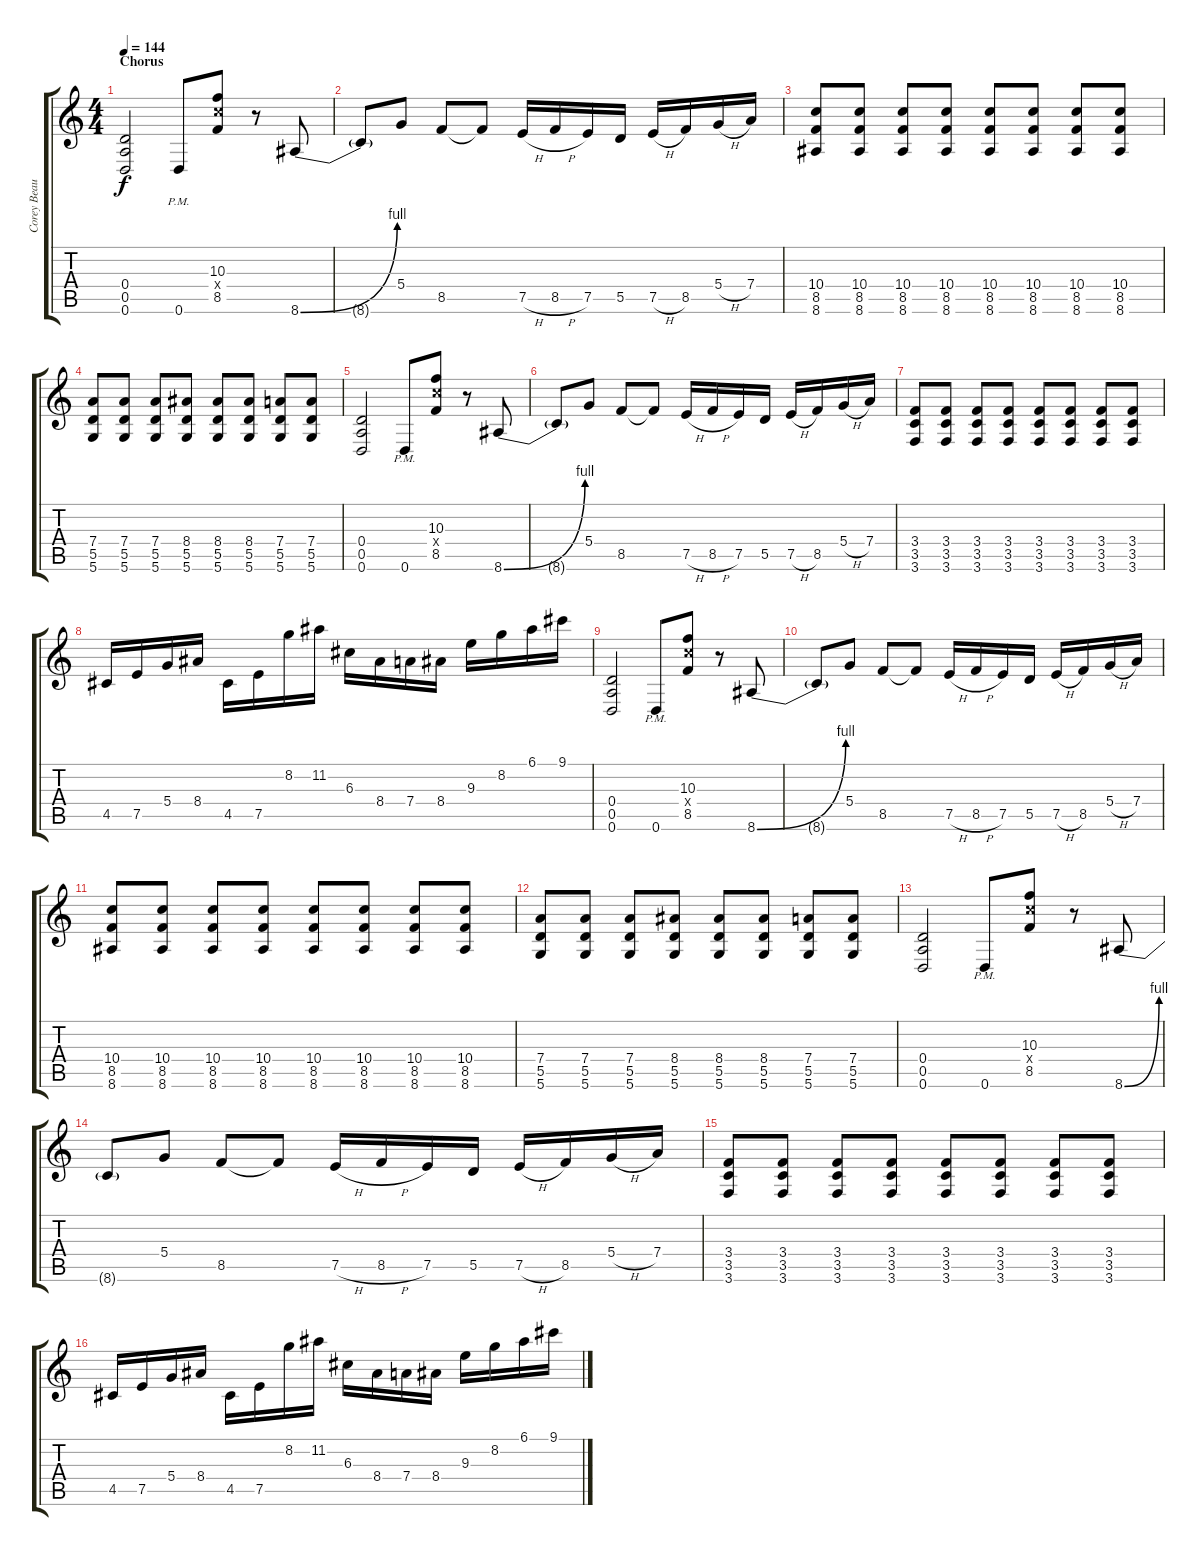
\track ("Corey Beaulieu" "Corey Beau") {instrument distortionguitar}
\staff {score tabs}
\tuning (E4 B3 G3 D3 A2 D2) {hide}
\ts (4 4)
\section ("" "Chorus")
\tempo 144
\clef g2
\ks c
(0.4 0.5 0.6).2{dy f} 0.6{pm}.8 (10.3 10.4{x} 8.5).8 r.8 8.6{be (bend 0 0 60 4)}.8 |
8.6{t}.8 5.4.8 8.5.8 8.5{t}.8 7.5{h}.16 8.5{h}.16 7.5.16 5.5.16 7.5{h}.16 8.5.16 5.4{h}.16 7.4.16 |
(10.4 8.5 8.6).8 (10.4 8.5 8.6).8 (10.4 8.5 8.6).8 (10.4 8.5 8.6).8 (10.4 8.5 8.6).8 (10.4 8.5 8.6).8 (10.4 8.5 8.6).8 (10.4 8.5 8.6).8 |
(7.4 5.5 5.6).8 (7.4 5.5 5.6).8 (7.4 5.5 5.6).8 (8.4 5.5 5.6).8 (8.4 5.5 5.6).8 (8.4 5.5 5.6).8 (7.4 5.5 5.6).8 (7.4 5.5 5.6).8 |
(0.4 0.5 0.6).2 0.6{pm}.8 (10.3 10.4{x} 8.5).8 r.8 8.6{be (bend 0 0 60 4)}.8 |
8.6{t}.8 5.4.8 8.5.8 8.5{t}.8 7.5{h}.16 8.5{h}.16 7.5.16 5.5.16 7.5{h}.16 8.5.16 5.4{h}.16 7.4.16 |
(3.4 3.5 3.6).8 (3.4 3.5 3.6).8 (3.4 3.5 3.6).8 (3.4 3.5 3.6).8 (3.4 3.5 3.6).8 (3.4 3.5 3.6).8 (3.4 3.5 3.6).8 (3.4 3.5 3.6).8 |
4.5.16 7.5.16 5.4.16 8.4.16 4.5.16 7.5.16 8.2.16 11.2.16 6.3.16 8.4.16 7.4.16 8.4.16 9.3.16 8.2.16 6.1.16 9.1.16 |
(0.4 0.5 0.6).2 0.6{pm}.8 (10.3 10.4{x} 8.5).8 r.8 8.6{be (bend 0 0 60 4)}.8 |
8.6{t}.8 5.4.8 8.5.8 8.5{t}.8 7.5{h}.16 8.5{h}.16 7.5.16 5.5.16 7.5{h}.16 8.5.16 5.4{h}.16 7.4.16 |
(10.4 8.5 8.6).8 (10.4 8.5 8.6).8 (10.4 8.5 8.6).8 (10.4 8.5 8.6).8 (10.4 8.5 8.6).8 (10.4 8.5 8.6).8 (10.4 8.5 8.6).8 (10.4 8.5 8.6).8 |
(7.4 5.5 5.6).8 (7.4 5.5 5.6).8 (7.4 5.5 5.6).8 (8.4 5.5 5.6).8 (8.4 5.5 5.6).8 (8.4 5.5 5.6).8 (7.4 5.5 5.6).8 (7.4 5.5 5.6).8 |
(0.4 0.5 0.6).2 0.6{pm}.8 (10.3 10.4{x} 8.5).8 r.8 8.6{be (bend 0 0 60 4)}.8 |
8.6{t}.8 5.4.8 8.5.8 8.5{t}.8 7.5{h}.16 8.5{h}.16 7.5.16 5.5.16 7.5{h}.16 8.5.16 5.4{h}.16 7.4.16 |
(3.4 3.5 3.6).8 (3.4 3.5 3.6).8 (3.4 3.5 3.6).8 (3.4 3.5 3.6).8 (3.4 3.5 3.6).8 (3.4 3.5 3.6).8 (3.4 3.5 3.6).8 (3.4 3.5 3.6).8 |
4.5.16 7.5.16 5.4.16 8.4.16 4.5.16 7.5.16 8.2.16 11.2.16 6.3.16 8.4.16 7.4.16 8.4.16 9.3.16 8.2.16 6.1.16 9.1.16
